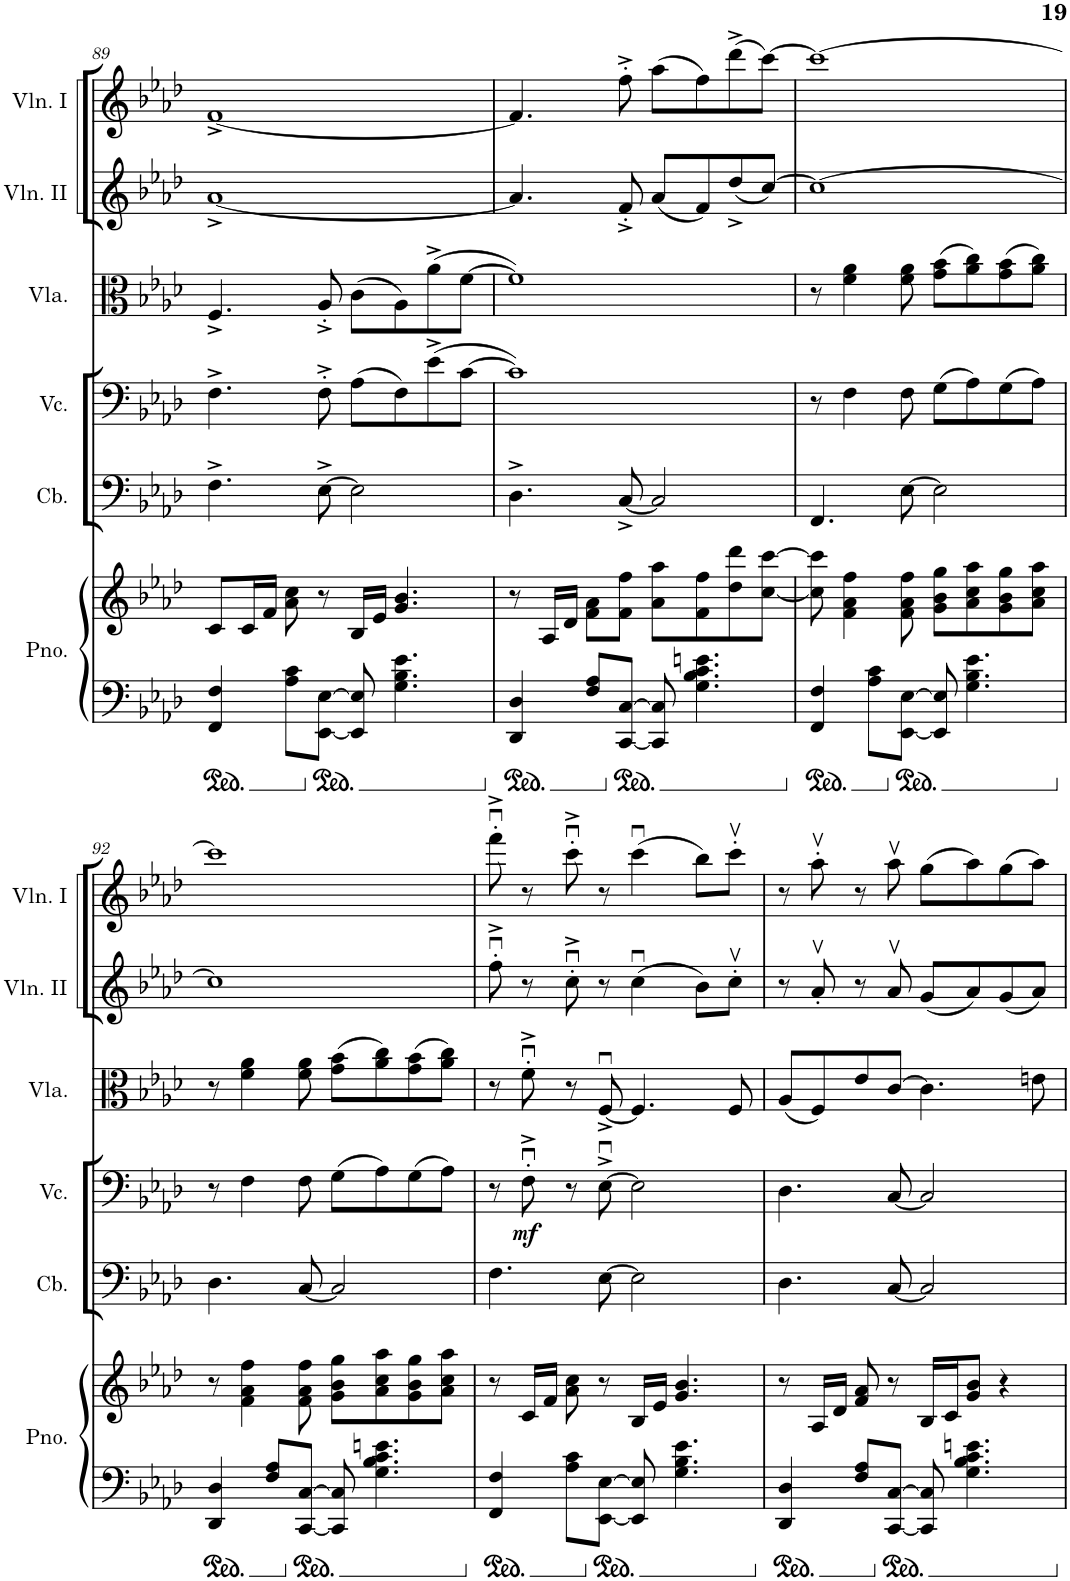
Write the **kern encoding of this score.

**kern	**kern	**kern	**kern	**dynam	**kern	**kern	**kern	**kern
*part7	*part7	*part6	*part5	*part5	*part4	*part3	*part2	*part1
*staff8	*staff7	*staff6	*staff5	*staff5	*staff4	*staff3	*staff2	*staff1
*I"Piano	*	*I"Contrabass	*I"Violoncello	*	*I"Viola	*I"Violin II	*I"Violin I	*I"Violin
*I'Pno.	*	*I'Cb.	*I'Vc.	*	*I'Vla.	*I'Vln. II	*I'Vln. I	*I'Vln.
!!LO:PB:g=z
*clefF4	*clefG2	*clefF4	*clefF4	*	*clefC3	*clefG2	*clefG2	*clefG2
*	*	*Trd7c12	*	*	*	*	*	*
*k[b-e-a-d-]	*k[b-e-a-d-]	*k[b-e-a-d-]	*k[b-e-a-d-]	*	*k[b-e-a-d-]	*k[b-e-a-d-]	*k[b-e-a-d-]	*k[b-e-a-d-]
*M4/4	*M4/4	*M4/4	*M4/4	*	*M4/4	*M4/4	*M4/4	*M4/4
=89	=89	=89	=89	=89	=89	=89	=89	=89
4FF/ 4F/	8c/L	4.F^\	4.F^\	.	4.F^/	[1a-^	[1f^	1r
.	16c/L	.	.	.	.	.	.	.
.	16f/JJ	.	.	.	.	.	.	.
8A-\ 8c\L	8a-\ 8cc\	.	.	.	.	.	.	.
[8EE-\ [8E-\J	8r	[8E-^\	8F'^\	.	8A-'^/	.	.	.
8EE-/] 8E-/]	16B-/LL	2E-\]	(8A-\L	.	(8c\L	.	.	.
.	16e-/JJ	.	.	.	.	.	.	.
4.G\ 4.B-\ 4.e-\	4.g/ 4.b-/	.	8F\)	.	8A-\)	.	.	.
.	.	.	(8e-^\	.	(8a-^\	.	.	.
.	.	.	[8c\J	.	[8f\J	.	.	.
=90	=90	=90	=90	=90	=90	=90	=90	=90
4DD-/ 4D-/	8r	4.D-^\	1c])	.	1f])	4.a-/]	4.f/]	1r
.	16A-/LL	.	.	.	.	.	.	.
.	16d-/JJ	.	.	.	.	.	.	.
8F/ 8A-/L	8f\ 8a-\L	.	.	.	.	.	.	.
[8CC/ [8C/J	8f\ 8ff\J	[8C^/	.	.	.	8f'^/	8ff'^\	.
8CC/] 8C/]	8a-\ 8aa-\L	2C/]	.	.	.	(8a-/L	(8aa-\L	.
4.G\ 4.B-\ 4.c\ 4.en\	8f\ 8ff\	.	.	.	.	8f/)	8ff\)	.
.	8dd-\ 8ddd-\	.	.	.	.	(8dd-^/	(8ddd-^\	.
.	[8cc\ [8ccc\J	.	.	.	.	[8cc/J)	[8ccc\J)	.
=91	=91	=91	=91	=91	=91	=91	=91	=91
4FF/ 4F/	8cc\] 8ccc\]	4.FF/	8r	.	8r	1cc_	1ccc_	1r
.	4f\ 4a-\ 4ff\	.	4F\	.	4f\ 4a-\	.	.	.
8A-\ 8c\L	.	.	.	.	.	.	.	.
[8EE-\ [8E-\J	8f\ 8a-\ 8ff\	[8E-\	8F\	.	8f\ 8a-\	.	.	.
8EE-/] 8E-/]	8g\ 8b-\ 8gg\L	2E-\]	(8G\L	.	(8g\ 8b-\L	.	.	.
4.G\ 4.B-\ 4.e-\	8a-\ 8cc\ 8aa-\	.	8A-\)	.	8a-\ 8cc\)	.	.	.
.	8g\ 8b-\ 8gg\	.	(8G\	.	(8g\ 8b-\	.	.	.
.	8a-\ 8cc\ 8aa-\J	.	8A-\J)	.	8a-\ 8cc\J)	.	.	.
!!LO:LB:g=z
=92	=92	=92	=92	=92	=92	=92	=92	=92
4DD-/ 4D-/	8r	4.D-\	8r	.	8r	1cc]	1ccc]	1r
.	4f\ 4a-\ 4ff\	.	4F\	.	4f\ 4a-\	.	.	.
8F/ 8A-/L	.	.	.	.	.	.	.	.
[8CC/ [8C/J	8f\ 8a-\ 8ff\	[8C/	8F\	.	8f\ 8a-\	.	.	.
8CC/] 8C/]	8g\ 8b-\ 8gg\L	2C/]	(8G\L	.	(8g\ 8b-\L	.	.	.
4.G\ 4.B-\ 4.c\ 4.en\	8a-\ 8cc\ 8aa-\	.	8A-\)	.	8a-\ 8cc\)	.	.	.
.	8g\ 8b-\ 8gg\	.	(8G\	.	(8g\ 8b-\	.	.	.
.	8a-\ 8cc\ 8aa-\J	.	8A-\J)	.	8a-\ 8cc\J)	.	.	.
=93	=93	=93	=93	=93	=93	=93	=93	=93
4FF/ 4F/	8r	4.F\	8r	.	8r	8ffu'^\	8fffu'^\	1r
!	!	!	!	!LO:DY:b	!	!	!	!
.	16c/LL	.	8Fu'^\	mf	8fu'^\	8r	8r	.
.	16f/JJ	.	.	.	.	.	.	.
8A-\ 8c\L	8a-\ 8cc\	.	8r	.	8r	8ccu'^\	8cccu'^\	.
[8EE-\ [8E-\J	8r	[8E-\	[8E-u^\	.	[8Fu^/	8r	8r	.
8EE-/] 8E-/]	16B-/LL	2E-\]	2E-\]	.	4.F/]	(4ccu\	(4cccu\	.
.	16e-/JJ	.	.	.	.	.	.	.
4.G\ 4.B-\ 4.e-\	4.g/ 4.b-/	.	.	.	.	.	.	.
.	.	.	.	.	.	8b-\L)	8bb-\L)	.
.	.	.	.	.	8F/	8ccv'\J	8cccv'\J	.
=94	=94	=94	=94	=94	=94	=94	=94	=94
4DD-/ 4D-/	8r	4.D-\	4.D-\	.	(8A-/L	8r	8r	1r
.	16A-/LL	.	.	.	8F/)	8a-v'/	8aa-v'\	.
.	16d-/JJ	.	.	.	.	.	.	.
8F/ 8A-/L	8f/ 8a-/	.	.	.	8e-/	8r	8r	.
[8CC/ [8C/J	8r	[8C/	[8C/	.	[8c/J	8a-v/	8aa-v\	.
8CC/] 8C/]	16B-/LL	2C/]	2C/]	.	4.c\]	(8g/L	(8gg\L	.
.	16c/J	.	.	.	.	.	.	.
4.G\ 4.B-\ 4.c\ 4.en\	8g/ 8b-/J	.	.	.	.	8a-/)	8aa-\)	.
.	4r	.	.	.	.	(8g/	(8gg\	.
.	.	.	.	.	8en\	8a-/J)	8aa-\J)	.
=	=	=	=	=	=	=	=	=
*-	*-	*-	*-	*-	*-	*-	*-	*-
